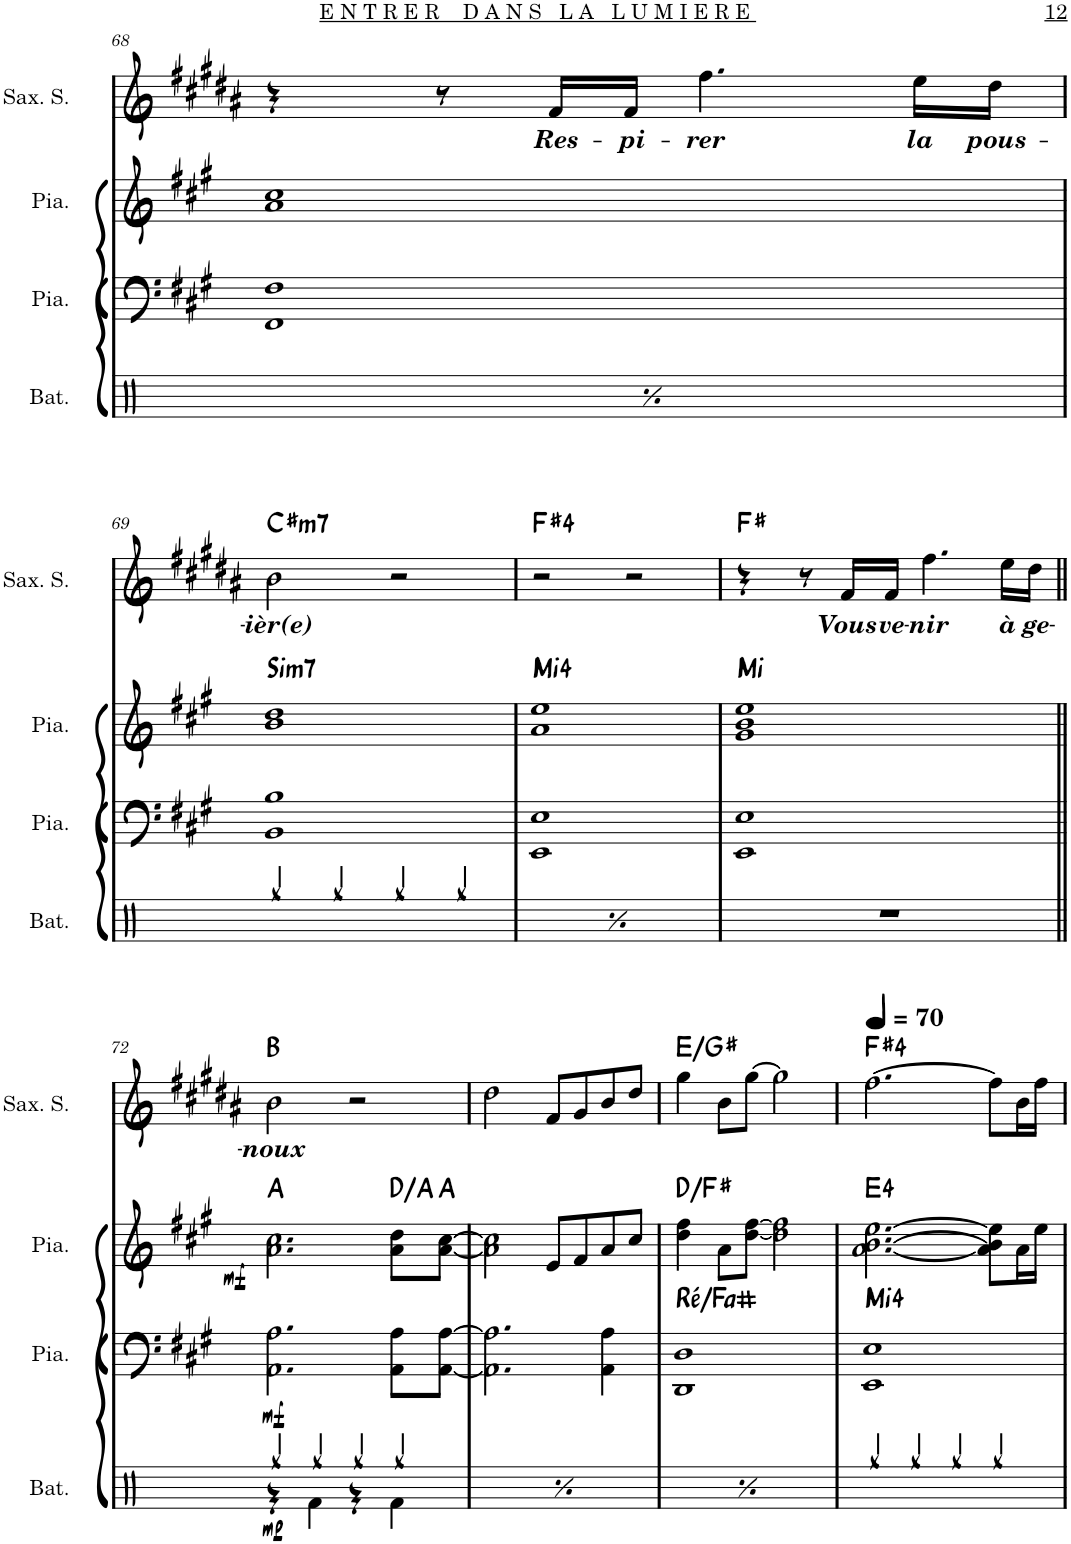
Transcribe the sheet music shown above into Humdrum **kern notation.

**kern	**dynam	**kern	**dynam	**kern	**dynam	**harte	**kern	**text	**harte
*part4	*part4	*part3	*part3	*part2	*part2	*part2	*part1	*part1	*part1
*staff4	*staff4	*staff3	*staff3	*staff2	*staff2	*	*staff1	*staff1	*
*I"Batterie	*	*I"Piano	*	*I"Piano	*	*	*I"Saxophone soprano	*	*
*I'Bat.	*	*I'Pia.	*	*I'Pia.	*	*	*I'Sax. S.	*	*
!!LO:PB:g=z
*clefX	*	*clefF4	*	*clefG2	*	*	*clefG2	*	*
*	*	*	*	*	*	*	*Trd1c2	*	*
*k[]	*	*k[f#c#g#]	*	*k[f#c#g#]	*	*	*k[f#c#g#d#a#]	*	*
*M4/4	*	*M4/4	*	*M4/4	*	*	*M4/4	*	*
=68	=68	=68	=68	=68	=68	=68	=68	=68	=68
4Rgg/	.	1FF# 1F#	.	1a 1cc#	.	.	4r	.	.
4Rgg/	.	.	.	.	.	.	8r	.	.
!	!	!	!	!	!	!	!	!LO:LY:b	!
.	.	.	.	.	.	.	16f#/LL	Res-	.
!	!	!	!	!	!	!	!	!LO:LY:b	!
.	.	.	.	.	.	.	16f#/JJ	-pi-	.
!	!	!	!	!	!	!	!	!LO:LY:b	!
4Rgg/	.	.	.	.	.	.	4.ff#\	-rer	.
4Rgg/	.	.	.	.	.	.	.	.	.
!	!	!	!	!	!	!	!	!LO:LY:b	!
.	.	.	.	.	.	.	16ee\LL	la	.
!	!	!	!	!	!	!	!	!LO:LY:b	!
.	.	.	.	.	.	.	16dd#\JJ	pous-	.
!!LO:LB:g=z
=69	=69	=69	=69	=69	=69	=69	=69	=69	=69
!	!	!	!	!	!	!LO:H:kt=Sim7	!	!LO:LY:b	!LO:H:kt=m7
4Rgg/	.	1BB 1B	.	1b 1dd	.	N	2b\	-ièr(e)	C#:min7
4Rgg/	.	.	.	.	.	.	.	.	.
4Rgg/	.	.	.	.	.	.	2r	.	.
4Rgg/	.	.	.	.	.	.	.	.	.
=70	=70	=70	=70	=70	=70	=70	=70	=70	=70
!	!	!	!	!	!	!LO:H:kt=Mi4	!	!	!
4Rgg/	.	1EE 1E	.	1a 1ee	.	N	2r	.	F#:maj(4)
4Rgg/	.	.	.	.	.	.	.	.	.
4Rgg/	.	.	.	.	.	.	2r	.	.
4Rgg/	.	.	.	.	.	.	.	.	.
=71	=71	=71	=71	=71	=71	=71	=71	=71	=71
!	!	!	!	!	!	!LO:H:kt=Mi	!	!	!
1r	.	1EE 1E	.	1g# 1b 1ee	.	N	4r	.	F#:maj
.	.	.	.	.	.	.	8r	.	.
!	!	!	!	!	!	!	!	!LO:LY:b	!
.	.	.	.	.	.	.	16f#/LL	Vous	.
!	!	!	!	!	!	!	!	!LO:LY:b	!
.	.	.	.	.	.	.	16f#/JJ	ve-	.
!	!	!	!	!	!	!	!	!LO:LY:b	!
.	.	.	.	.	.	.	4.ff#\	-nir	.
!	!	!	!	!	!	!	!	!LO:LY:b	!
.	.	.	.	.	.	.	16ee\LL	à	.
!	!	!	!	!	!	!	!	!LO:LY:b	!
.	.	.	.	.	.	.	16dd#\JJ	ge-	.
!!LO:LB:g=z
=72||	=72||	=72||	=72||	=72||	=72||	=72||	=72||	=72||	=72||
*^	*	*	*	*	*	*	*	*	*
!	!	!LO:DY:b	!	!LO:DY:b	!	!LO:DY:b	!	!	!LO:LY:b	!
4Rgg/	4r	mp	2.AA\ 2.A\	mf	2.a\ 2.cc#\	mf	A:maj	2b\	noux	B:maj
4Rgg/	4Rf\	.	.	.	.	.	.	.	.	.
4Rgg/	4r	.	.	.	.	.	.	2r	.	.
4Rgg/	4Rf\	.	8AA\ 8A\L	.	8a\ 8dd\L	.	D:maj/5	.	.	.
.	.	.	[8AA\ [8A\J	.	[8a\ [8cc#\J	.	A:maj	.	.	.
=73	=73	=73	=73	=73	=73	=73	=73	=73	=73	=73
!	!	!LO:DY:b	!	!	!	!	!	!	!	!
4Rgg/	4r	mp	2.AA\] 2.A\]	.	2a\] 2cc#\]	.	.	2dd#\	.	.
4Rgg/	4Rf\	.	.	.	.	.	.	.	.	.
4Rgg/	4r	.	.	.	8e/L	.	.	8f#/L	.	.
.	.	.	.	.	8f#/	.	.	8g#/	.	.
4Rgg/	4Rf\	.	4AA\ 4A\	.	8a/	.	.	8b/	.	.
.	.	.	.	.	8cc#/J	.	.	8dd#/J	.	.
=74	=74	=74	=74	=74	=74	=74	=74	=74	=74	=74
!	!	!LO:DY:b	!	!	!	!	!	!	!	!
4Rgg/	4r	mp	1DD 1D	.	4dd\ 4ff#\	.	D:maj/3	4gg#\	.	E:maj/3
4Rgg/	4Rf\	.	.	.	8a\L	.	.	8b\L	.	.
.	.	.	.	.	[8dd\ [8ff#\J	.	.	[8gg#\J	.	.
4Rgg/	4r	.	.	.	2dd\] 2ff#\]	.	.	2gg#\]	.	.
4Rgg/	4Rf\	.	.	.	.	.	.	.	.	.
*v	*v	*	*	*	*	*	*	*	*	*
=75	=75	=75	=75	=75	=75	=75	=75	=75	=75
*	*	*	*	*	*	*	*MM70	*	*
4Rgg/	.	1EE 1E	.	[2.a\ [2.b\ [2.ee\	.	E:maj(4)	[2.ff#\	.	F#:maj(4)
4Rgg/	.	.	.	.	.	.	.	.	.
4Rgg/	.	.	.	.	.	.	.	.	.
4Rgg/	.	.	.	8a\] 8b\] 8ee\]L	.	.	8ff#\L]	.	.
.	.	.	.	16a\L	.	.	16b\L	.	.
.	.	.	.	16ee\JJ	.	.	16ff#\JJ	.	.
=	=	=	=	=	=	=	=	=	=
*-	*-	*-	*-	*-	*-	*-	*-	*-	*-
